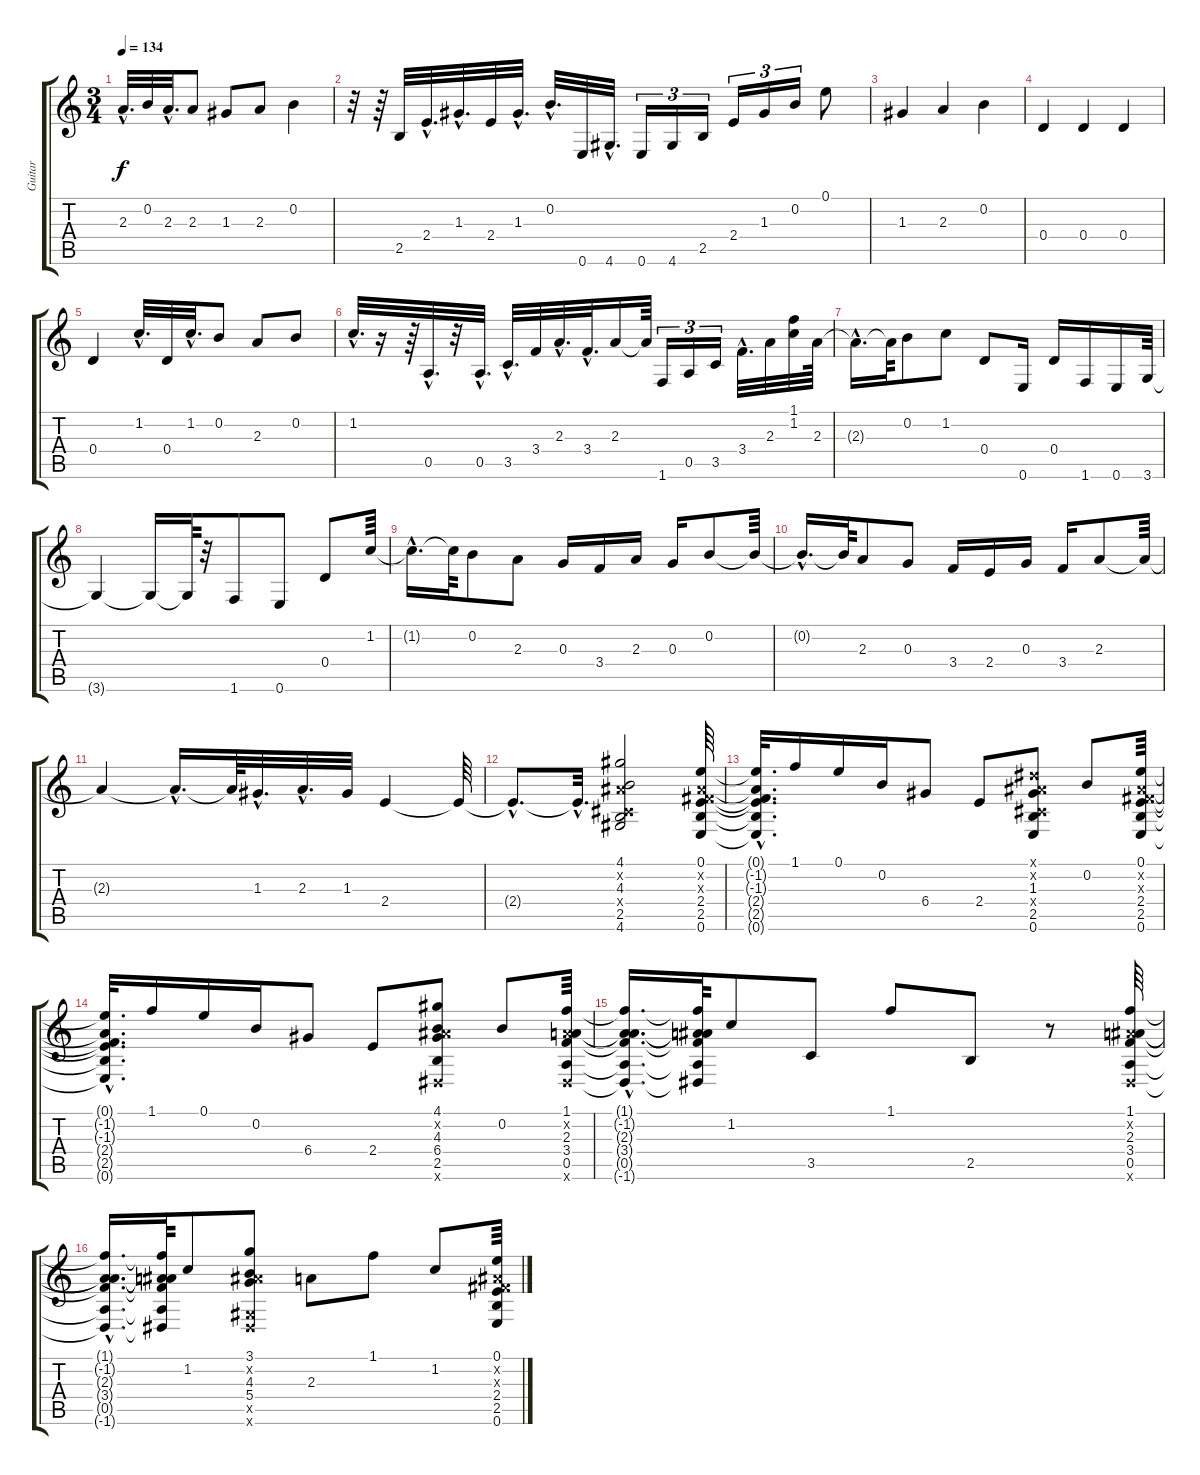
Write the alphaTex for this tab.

\track ("Guitar" "Guitar") {instrument acousticguitarsteel}
\staff {score tabs}
\tuning (E4 B3 G3 D3 A2 E2) {hide}
\ts (3 4)
\tempo 134
\clef g2
\ks c
2.3{hac}.32{d dy f} 0.2.32 2.3{hac}.32{d} 2.3.8 1.3.8 2.3.8 0.2.4 |
r.32 r.64 2.5.32 2.4{hac}.32{d} 1.3{hac}.32{d} 2.4.32 1.3{hac}.32{d} 0.2{hac}.32{d} 0.6.32 4.6{hac}.32{d} 0.6.16{tu (3 2)} 4.6.16{tu (3 2)} 2.5.16{tu (3 2)} 2.4.16{tu (3 2)} 1.3.16{tu (3 2)} 0.2.16{tu (3 2)} 0.1.8 |
1.3.4 2.3.4 0.2.4 |
0.4.4 0.4.4 0.4.4 |
0.4.4 1.2{hac}.32{d} 0.4.32 1.2{hac}.32{d} 0.2.8 2.3.8 0.2.8 |
1.2{hac}.32{d} r.16 r.64 0.5{hac}.32{d} r.32 0.5{hac}.32{d} 3.5{hac}.32{d} 3.4.32 2.3{hac}.32{d} 3.4{hac}.32{d} 2.3.16 2.3{t}.64 1.6.16{tu (3 2)} 0.5.16{tu (3 2)} 3.5.16{tu (3 2)} 3.4{hac}.32{d} 2.3.32 (1.1 1.2).32 2.3.64 |
2.3{hac t}.16{d} 2.3{t}.64 0.2.8 1.2.8 0.4.8 0.6.16 0.4.16 1.6.16 0.6.16 3.6.64 |
3.6{t}.4 3.6{t}.16 3.6{t}.64 r.32 1.6.8 0.6.8 0.4.8 1.2.64 |
1.2{hac t}.16{d} 1.2{t}.64 0.2.8 2.3.8 0.3.16 3.4.16 2.3.16 0.3.16 0.2.8 0.2{t}.64 |
0.2{hac t}.16{d} 0.2{t}.64 2.3.8 0.3.8 3.4.16 2.4.16 0.3.16 3.4.16 2.3.8 2.3{t}.64 |
2.3{t}.4 2.3{hac t}.16{d} 2.3{t}.64 1.3{hac}.32{d} 2.3{hac}.32{d} 1.3.32 2.4.4 2.4{t}.64 |
2.4{hac t}.8{d} 2.4{hac t}.32{d} (4.1 -1.2{x} 4.3 -1.4{x} 2.5 4.6).2 (0.1 -1.2{x} -1.3{x} 2.4 2.5 0.6).64 |
(0.1{hac t} -1.2{hac t} -1.3{hac t} 2.4{hac t} 2.5{hac t} 0.6{hac t}).32{d} 1.1.16 0.1.16 0.2.16 6.4.8 2.4.8 (-1.1{x} -1.2{x} 1.3 -1.4{x} 2.5 0.6).8 0.2.8 (0.1 -1.2{x} -1.3{x} 2.4 2.5 0.6).64 |
(0.1{hac t} -1.2{hac t} -1.3{hac t} 2.4{hac t} 2.5{hac t} 0.6{hac t}).32{d} 1.1.16 0.1.16 0.2.16 6.4.8 2.4.8 (4.1 -1.2{x} 4.3 6.4 2.5 -1.6{x}).8 0.2.8 (1.1 -1.2{x} 2.3 3.4 0.5 -1.6{x}).64 |
(1.1{hac t} -1.2{hac t} 2.3{hac t} 3.4{hac t} 0.5{hac t} -1.6{hac t}).16{d} (1.1{t} -1.2{t} 2.3{t} 3.4{t} 0.5{t} -1.6{t}).64 1.2.8 3.5.8 1.1.8 2.5.8 r.8 (1.1 -1.2{x} 2.3 3.4 0.5 -1.6{x}).64 |
(1.1{hac t} -1.2{hac t} 2.3{hac t} 3.4{hac t} 0.5{hac t} -1.6{hac t}).16{d} (1.1{t} -1.2{t} 2.3{t} 3.4{t} 0.5{t} -1.6{t}).64 1.2.8 (3.1 -1.2{x} 4.3 5.4 -1.5{x} -1.6{x}).8 2.3.8 1.1.8 1.2.8 (0.1 -1.2{x} -1.3{x} 2.4 2.5 0.6).64
